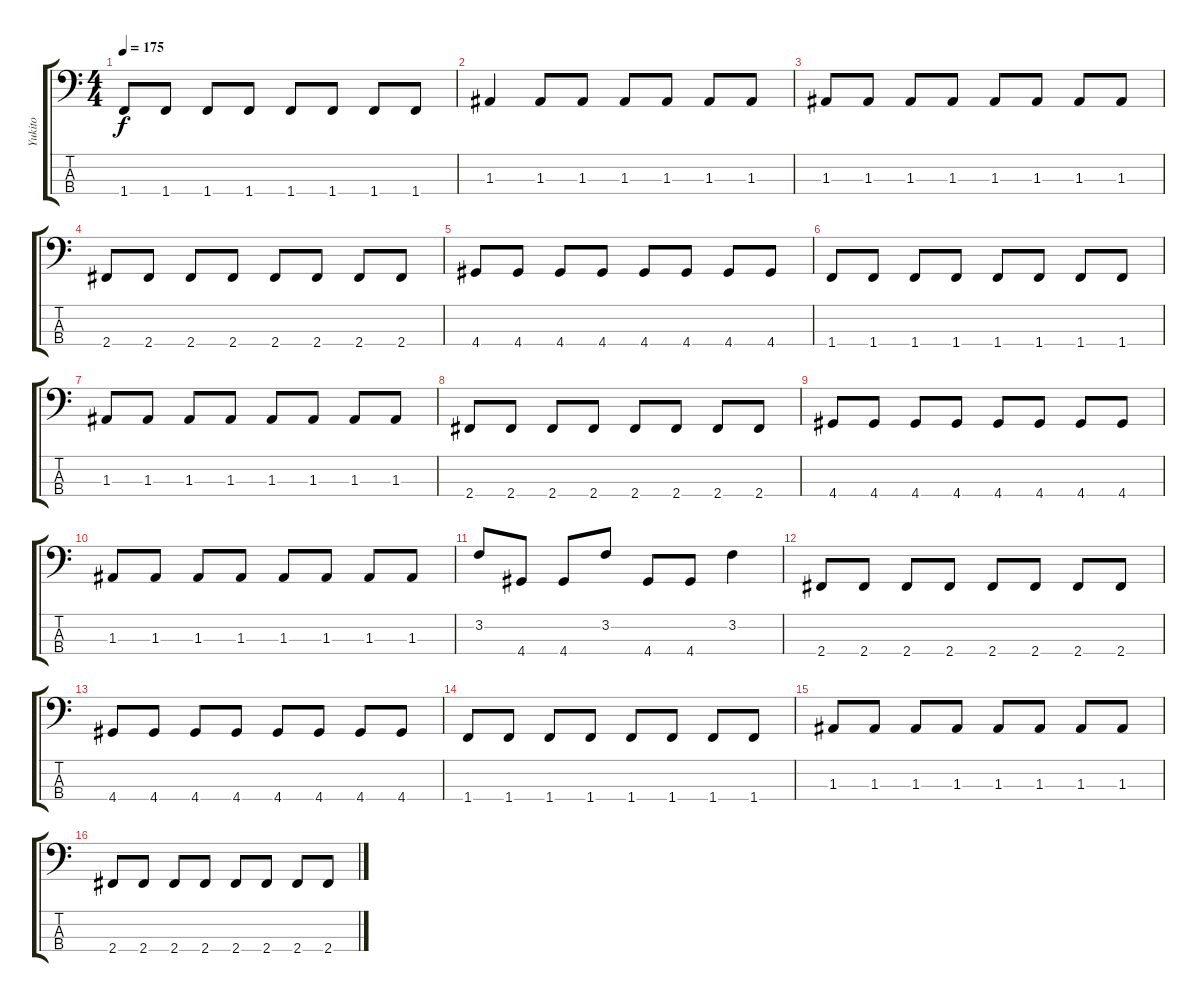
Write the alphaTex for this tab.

\track ("Yukito" "Yukito") {instrument electricbasspick}
\staff {score tabs}
\tuning (G2 D2 A1 E1) {hide}
\ts (4 4)
\tempo 175
\clef f4
\ks c
1.4.8{dy f} 1.4.8 1.4.8 1.4.8 1.4.8 1.4.8 1.4.8 1.4.8 |
1.3.4 1.3.8 1.3.8 1.3.8 1.3.8 1.3.8 1.3.8 |
1.3.8 1.3.8 1.3.8 1.3.8 1.3.8 1.3.8 1.3.8 1.3.8 |
2.4.8 2.4.8 2.4.8 2.4.8 2.4.8 2.4.8 2.4.8 2.4.8 |
4.4.8 4.4.8 4.4.8 4.4.8 4.4.8 4.4.8 4.4.8 4.4.8 |
1.4.8 1.4.8 1.4.8 1.4.8 1.4.8 1.4.8 1.4.8 1.4.8 |
1.3.8 1.3.8 1.3.8 1.3.8 1.3.8 1.3.8 1.3.8 1.3.8 |
2.4.8 2.4.8 2.4.8 2.4.8 2.4.8 2.4.8 2.4.8 2.4.8 |
4.4.8 4.4.8 4.4.8 4.4.8 4.4.8 4.4.8 4.4.8 4.4.8 |
1.3.8 1.3.8 1.3.8 1.3.8 1.3.8 1.3.8 1.3.8 1.3.8 |
3.2.8 4.4.8 4.4.8 3.2.8 4.4.8 4.4.8 3.2.4 |
2.4.8 2.4.8 2.4.8 2.4.8 2.4.8 2.4.8 2.4.8 2.4.8 |
4.4.8 4.4.8 4.4.8 4.4.8 4.4.8 4.4.8 4.4.8 4.4.8 |
1.4.8 1.4.8 1.4.8 1.4.8 1.4.8 1.4.8 1.4.8 1.4.8 |
1.3.8 1.3.8 1.3.8 1.3.8 1.3.8 1.3.8 1.3.8 1.3.8 |
2.4.8 2.4.8 2.4.8 2.4.8 2.4.8 2.4.8 2.4.8 2.4.8
